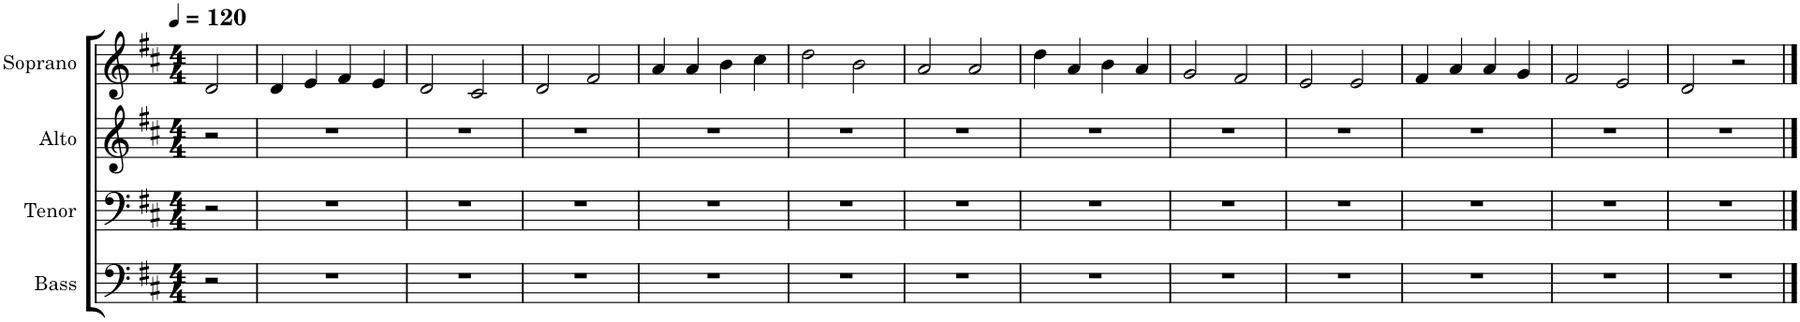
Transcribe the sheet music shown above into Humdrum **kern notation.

**kern	**kern	**kern	**kern
*part4	*part3	*part2	*part1
*staff4	*staff3	*staff2	*staff1
*I"Bass	*I"Tenor	*I"Alto	*I"Soprano
*I'B.	*I'T.	*I'A.	*I'S.
*clefF4	*clefF4	*clefG2	*clefG2
*k[f#c#]	*k[f#c#]	*k[f#c#]	*k[f#c#]
*M4/4	*M4/4	*M4/4	*M4/4
*MM120	*MM120	*MM120	*MM120
=	=	=	=
2r	2r	2r	2d/
=1	=1	=1	=1
1r	1r	1r	4d/
.	.	.	4e/
.	.	.	4f#/
.	.	.	4e/
=2	=2	=2	=2
1r	1r	1r	2d/
.	.	.	2c#/
=3	=3	=3	=3
1r	1r	1r	2d/
.	.	.	2f#/
=4	=4	=4	=4
1r	1r	1r	4a/
.	.	.	4a/
.	.	.	4b\
.	.	.	4cc#\
=5	=5	=5	=5
1r	1r	1r	2dd\
.	.	.	2b\
=6	=6	=6	=6
1r	1r	1r	2a/
.	.	.	2a/
=7	=7	=7	=7
1r	1r	1r	4dd\
.	.	.	4a/
.	.	.	4b\
.	.	.	4a/
=8	=8	=8	=8
1r	1r	1r	2g/
.	.	.	2f#/
=9	=9	=9	=9
1r	1r	1r	2e/
.	.	.	2e/
=10	=10	=10	=10
1r	1r	1r	4f#/
.	.	.	4a/
.	.	.	4a/
.	.	.	4g/
=11	=11	=11	=11
1r	1r	1r	2f#/
.	.	.	2e/
=12	=12	=12	=12
1r	1r	1r	2d/
.	.	.	2r
==	==	==	==
*-	*-	*-	*-
